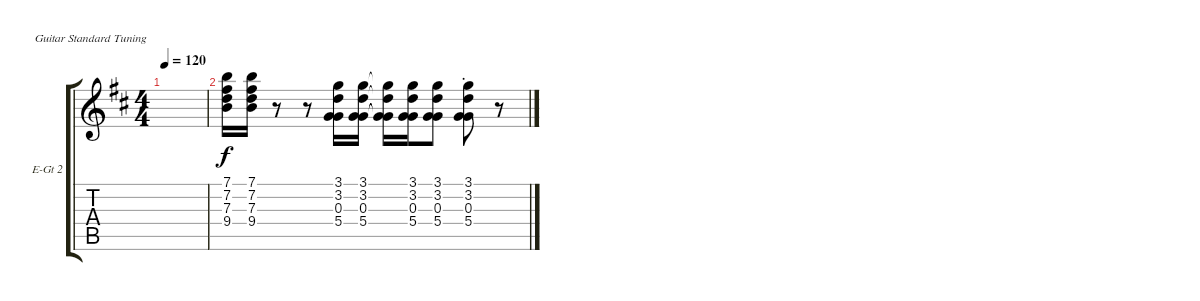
\defaultSystemsLayout 4
\bracketExtendMode groupsimilarinstruments
\firstSystemTrackNameOrientation horizontal
\otherSystemsTrackNameOrientation horizontal
\track ("Electric Guitar 2" "E-Gt 2") {instrument electricguitarclean}
\staff {score tabs}
\tuning (E4 B3 G3 D3 A2 E2)
\ts (4 4)
\tempo 120
\clef g2
\ks d
|
(7.1 7.2 7.3 9.4).16 (9.4 7.3 7.2 7.1).16 r.8 r.8 (3.1 3.2 0.3 5.4).16 (5.4 0.3 3.2 3.1).16 (3.1{t} 3.2{t} 0.3{t} 5.4{t}).16 (3.1 3.2 0.3 5.4).16 (5.4 0.3 3.2 3.1).8 (5.4 0.3 3.2 3.1{st}).8 r.8
